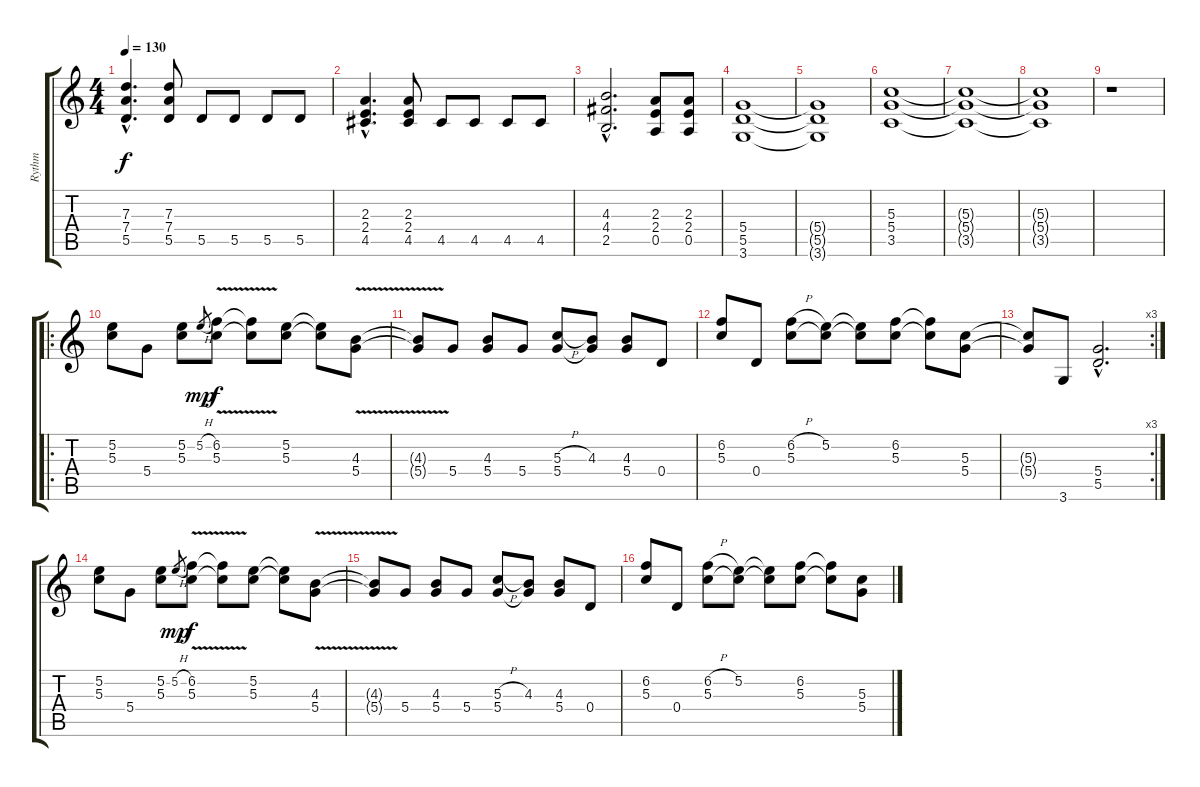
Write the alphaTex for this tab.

\track ("Rythm" "Rythm") {instrument distortionguitar}
\staff {score tabs}
\tuning (E4 B3 G3 D3 A2 E2) {hide}
\ts (4 4)
\tempo 130
\clef g2
\ks c
(7.3{hac} 7.4{hac} 5.5{hac}).4{d dy f} (7.3 7.4 5.5).8 5.5.8 5.5.8 5.5.8 5.5.8 |
(2.3{hac} 2.4{hac} 4.5{hac}).4{d} (2.3 2.4 4.5).8 4.5.8 4.5.8 4.5.8 4.5.8 |
(4.3{hac} 4.4{hac} 2.5{hac}).2{d} (2.3 2.4 0.5).8 (2.3 2.4 0.5).8 |
(5.4 5.5 3.6).1 |
(5.4{t} 5.5{t} 3.6{t}).1 |
(5.3 5.4 3.5).1 |
(5.3{t} 5.4{t} 3.5{t}).1 |
(5.3{t} 5.4{t} 3.5{t}).1 |
r.1 |
\ro
(5.2 5.3).8 5.4.8 (5.2 5.3).8 5.2{h}.8{gr dy mp} (6.2{v} 5.3).8{dy f} (6.2{t} 5.3{t}).8 (5.2 5.3).8 (5.2{t} 5.3{t}).8 (4.3{v} 5.4).8 |
(4.3{t} 5.4{t}).8 5.4.8 (4.3 5.4).8 5.4.8 (5.3{h} 5.4).8 (4.3 5.4{t}).8 (4.3 5.4).8 0.4.8 |
(6.2 5.3).8 0.4.8 (6.2{h} 5.3).8 (5.2 5.3{t}).8 (5.2{t} 5.3{t}).8 (6.2 5.3).8 (6.2{t} 5.3{t}).8 (5.3 5.4).8 |
\rc 3
(5.3{t} 5.4{t}).8 3.6.8 (5.4{hac} 5.5{hac}).2{d} |
(5.2 5.3).8 5.4.8 (5.2 5.3).8 5.2{h}.8{gr dy mp} (6.2{v} 5.3).8{dy f} (6.2{t} 5.3{t}).8 (5.2 5.3).8 (5.2{t} 5.3{t}).8 (4.3{v} 5.4).8 |
(4.3{t} 5.4{t}).8 5.4.8 (4.3 5.4).8 5.4.8 (5.3{h} 5.4).8{volume 0} (4.3 5.4{t}).8 (4.3 5.4).8 0.4.8 |
(6.2 5.3).8 0.4.8 (6.2{h} 5.3).8 (5.2 5.3{t}).8 (5.2{t} 5.3{t}).8 (6.2 5.3).8 (6.2{t} 5.3{t}).8 (5.3 5.4).8
